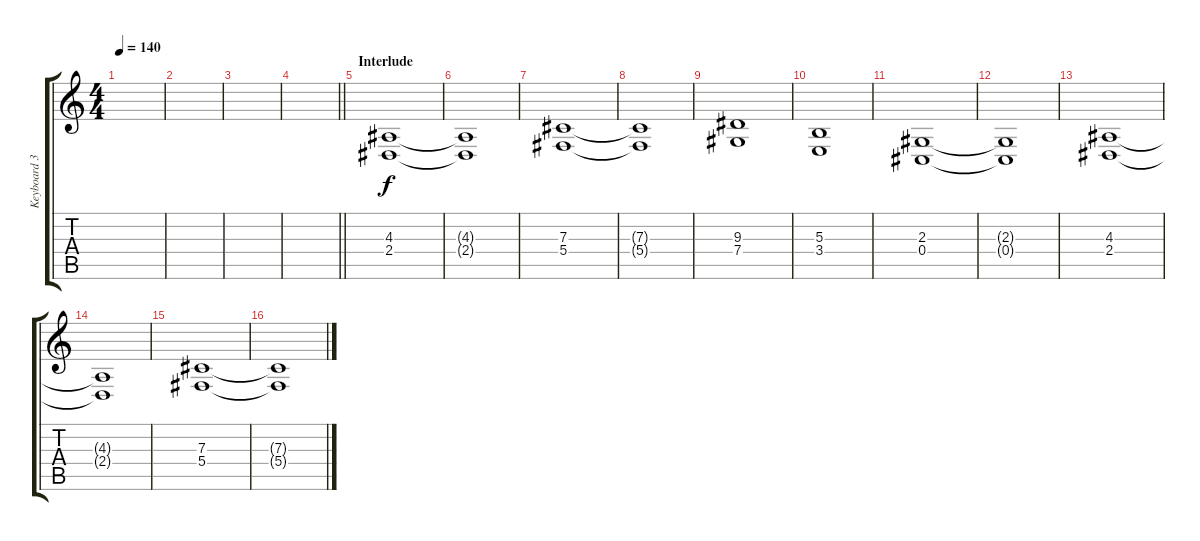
\track ("Keyboard 3" "Keyboard 3") {instrument fx7echoes}
\staff {score tabs}
\tuning (Eb4 Bb3 Gb3 Db3 Ab2 Db2) {hide}
\ts (4 4)
\tempo 140
\clef g2
\ks c
|
|
|
\barLineRight lightlight
|
\section ("" "Interlude")
(4.3 2.4).1 |
(4.3{t} 2.4{t}).1 |
(7.3 5.4).1 |
(7.3{t} 5.4{t}).1 |
(9.3 7.4).1 |
(5.3 3.4).1 |
(2.3 0.4).1 |
(2.3{t} 0.4{t}).1 |
(4.3 2.4).1 |
(4.3{t} 2.4{t}).1 |
(7.3 5.4).1 |
(7.3{t} 5.4{t}).1
